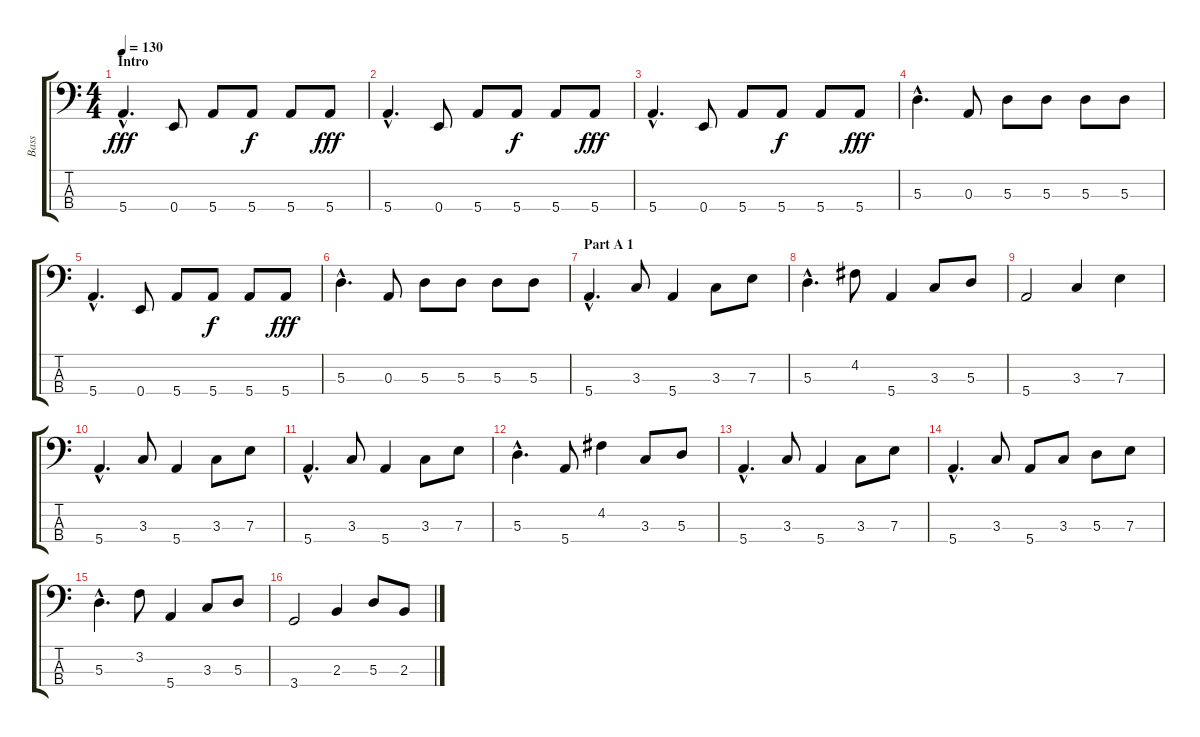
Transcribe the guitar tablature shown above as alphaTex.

\track ("Bass" "Bass") {instrument acousticbass}
\staff {score tabs}
\tuning (G2 D2 A1 E1) {hide}
\ts (4 4)
\section ("" "Intro")
\tempo 130
\clef f4
\ks c
5.4{hac}.4{d dy fff instrument acousticbass} 0.4.8 5.4.8 5.4.8{dy f} 5.4.8 5.4.8{dy fff} |
5.4{hac}.4{d} 0.4.8 5.4.8 5.4.8{dy f} 5.4.8 5.4.8{dy fff} |
5.4{hac}.4{d} 0.4.8 5.4.8 5.4.8{dy f} 5.4.8 5.4.8{dy fff} |
5.3{hac}.4{d} 0.3.8 5.3.8 5.3.8 5.3.8 5.3.8 |
5.4{hac}.4{d} 0.4.8 5.4.8 5.4.8{dy f} 5.4.8 5.4.8{dy fff} |
5.3{hac}.4{d} 0.3.8 5.3.8 5.3.8 5.3.8 5.3.8 |
\section ("" "Part A 1")
5.4{hac}.4{d} 3.3.8 5.4.4 3.3.8 7.3.8 |
5.3{hac}.4{d} 4.2.8 5.4.4 3.3.8 5.3.8 |
5.4.2 3.3.4 7.3.4 |
5.4{hac}.4{d} 3.3.8 5.4.4 3.3.8 7.3.8 |
5.4{hac}.4{d} 3.3.8 5.4.4 3.3.8 7.3.8 |
5.3{hac}.4{d} 5.4.8 4.2.4 3.3.8 5.3.8 |
5.4{hac}.4{d} 3.3.8 5.4.4 3.3.8 7.3.8 |
5.4{hac}.4{d} 3.3.8 5.4.8 3.3.8 5.3.8 7.3.8 |
5.3{hac}.4{d} 3.2.8 5.4.4 3.3.8 5.3.8 |
3.4.2 2.3.4 5.3.8 2.3.8
